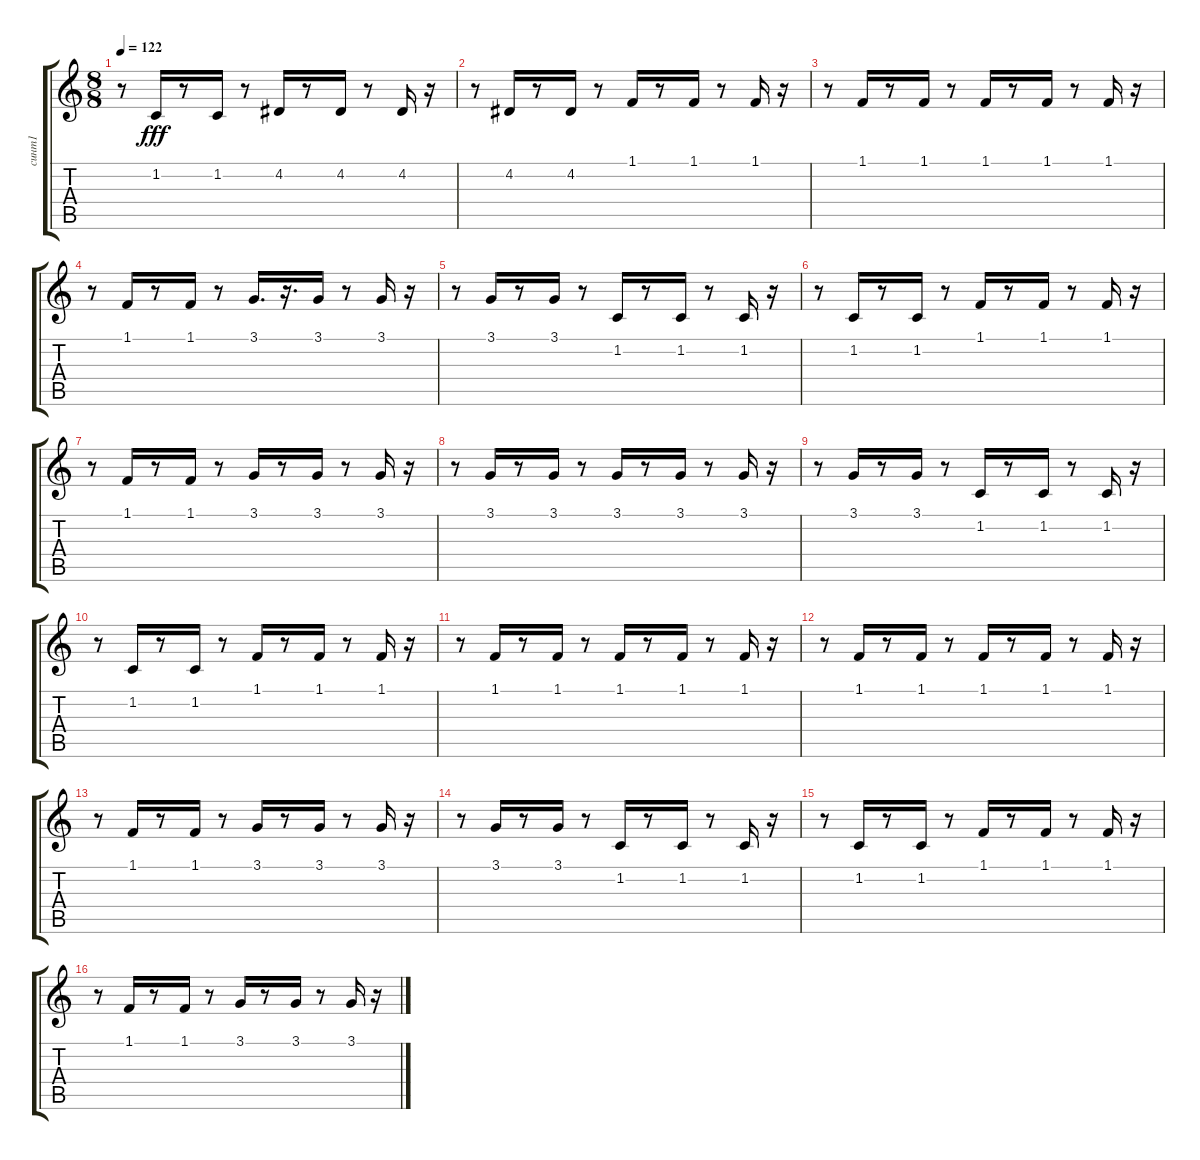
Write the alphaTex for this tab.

\track ("синт1" "синт1") {instrument fx4atmosphere}
\staff {score tabs}
\tuning (E4 B3 G3 D3 A2 E2) {hide}
\ts (8 8)
\tempo 122
\clef g2
\ks c
r.8{dy fff} 1.2.16 r.8 1.2.16 r.8 4.2.16 r.8 4.2.16 r.8 4.2.16 r.16 |
r.8 4.2.16 r.8 4.2.16 r.8 1.1.16 r.8 1.1.16 r.8 1.1.16 r.16 |
r.8 1.1.16 r.8 1.1.16 r.8 1.1.16 r.8 1.1.16 r.8 1.1.16 r.16 |
r.8 1.1.16 r.8 1.1.16 r.8 3.1.16{d} r.16{d} 3.1.16 r.8 3.1.16 r.16 |
r.8 3.1.16 r.8 3.1.16 r.8 1.2.16 r.8 1.2.16 r.8 1.2.16 r.16 |
r.8 1.2.16 r.8 1.2.16 r.8 1.1.16 r.8 1.1.16 r.8 1.1.16 r.16 |
r.8 1.1.16 r.8 1.1.16 r.8 3.1.16 r.8 3.1.16 r.8 3.1.16 r.16 |
r.8 3.1.16 r.8 3.1.16 r.8 3.1.16 r.8 3.1.16 r.8 3.1.16 r.16 |
r.8 3.1.16 r.8 3.1.16 r.8 1.2.16 r.8 1.2.16 r.8 1.2.16 r.16 |
r.8 1.2.16 r.8 1.2.16 r.8 1.1.16 r.8 1.1.16 r.8 1.1.16 r.16 |
r.8 1.1.16 r.8 1.1.16 r.8 1.1.16 r.8 1.1.16 r.8 1.1.16 r.16 |
r.8 1.1.16 r.8 1.1.16 r.8 1.1.16 r.8 1.1.16 r.8 1.1.16 r.16 |
r.8 1.1.16 r.8 1.1.16 r.8 3.1.16 r.8 3.1.16 r.8 3.1.16 r.16 |
r.8 3.1.16 r.8 3.1.16 r.8 1.2.16 r.8 1.2.16 r.8 1.2.16 r.16 |
r.8 1.2.16 r.8 1.2.16 r.8 1.1.16 r.8 1.1.16 r.8 1.1.16 r.16 |
r.8 1.1.16 r.8 1.1.16 r.8 3.1.16 r.8 3.1.16 r.8 3.1.16 r.16
